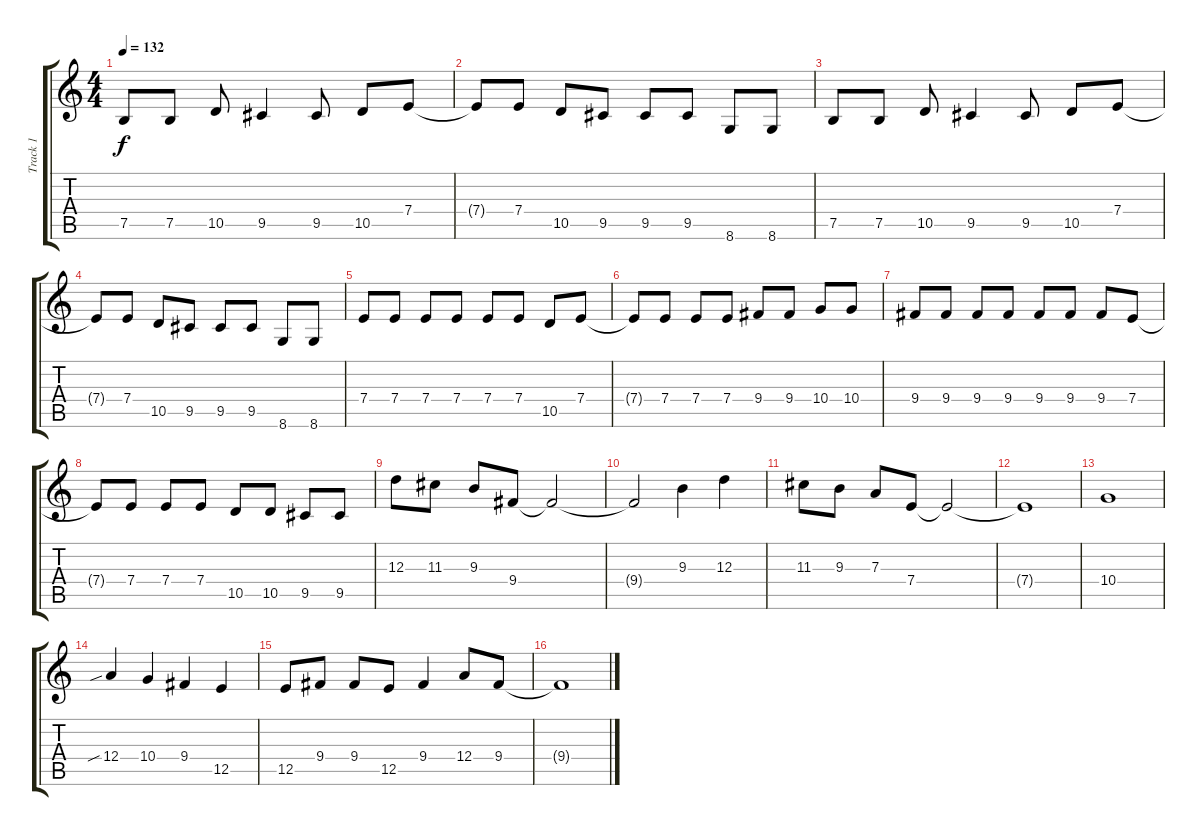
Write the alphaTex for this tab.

\track ("Track 1" "Track 1") {instrument distortionguitar}
\staff {score tabs}
\tuning (B3 Gb3 D3 A2 E2 B1) {hide}
\ts (4 4)
\tempo 132
\clef g2
\ks c
7.5.8{dy f} 7.5.8 10.5.8 9.5.4 9.5.8 10.5.8 7.4.8 |
7.4{t}.8 7.4.8 10.5.8 9.5.8 9.5.8 9.5.8 8.6.8 8.6.8 |
7.5.8 7.5.8 10.5.8 9.5.4 9.5.8 10.5.8 7.4.8 |
7.4{t}.8 7.4.8 10.5.8 9.5.8 9.5.8 9.5.8 8.6.8 8.6.8 |
7.4.8 7.4.8 7.4.8 7.4.8 7.4.8 7.4.8 10.5.8 7.4.8 |
7.4{t}.8 7.4.8 7.4.8 7.4.8 9.4.8 9.4.8 10.4.8 10.4.8 |
9.4.8 9.4.8 9.4.8 9.4.8 9.4.8 9.4.8 9.4.8 7.4.8 |
7.4{t}.8 7.4.8 7.4.8 7.4.8 10.5.8 10.5.8 9.5.8 9.5.8 |
12.3.8 11.3.8 9.3.8 9.4.8 9.4{t}.2 |
9.4{t}.2 9.3.4 12.3.4 |
11.3.8 9.3.8 7.3.8 7.4.8 7.4{t}.2 |
7.4{t}.1 |
10.4.1 |
12.4{sib}.4 10.4.4 9.4.4 12.5.4 |
12.5.8 9.4.8 9.4.8 12.5.8 9.4.4 12.4.8 9.4.8 |
9.4{t}.1
